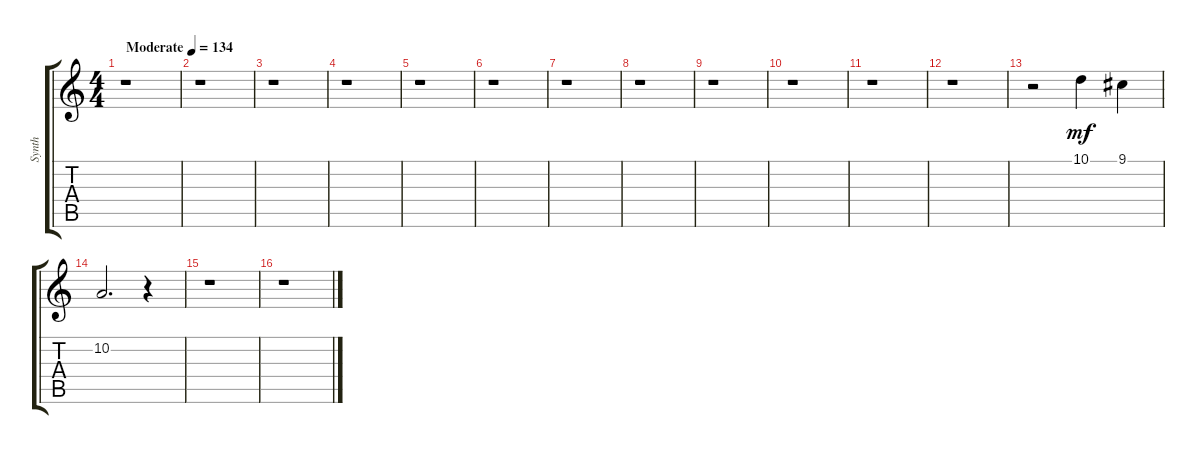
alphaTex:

\track ("Synth" "Synth") {instrument lead2sawtooth}
\staff {score tabs}
\tuning (E4 B3 G3 D3 A2 E2) {hide}
\ts (4 4)
\tempo (134 "Moderate")
\clef g2
\ks c
r.1{dy mf instrument lead2sawtooth} |
r.1 |
r.1 |
r.1 |
r.1 |
r.1 |
r.1 |
r.1 |
r.1 |
r.1 |
r.1 |
r.1 |
r.2 10.1.4 9.1.4 |
10.2.2{d} r.4 |
r.1 |
r.1
